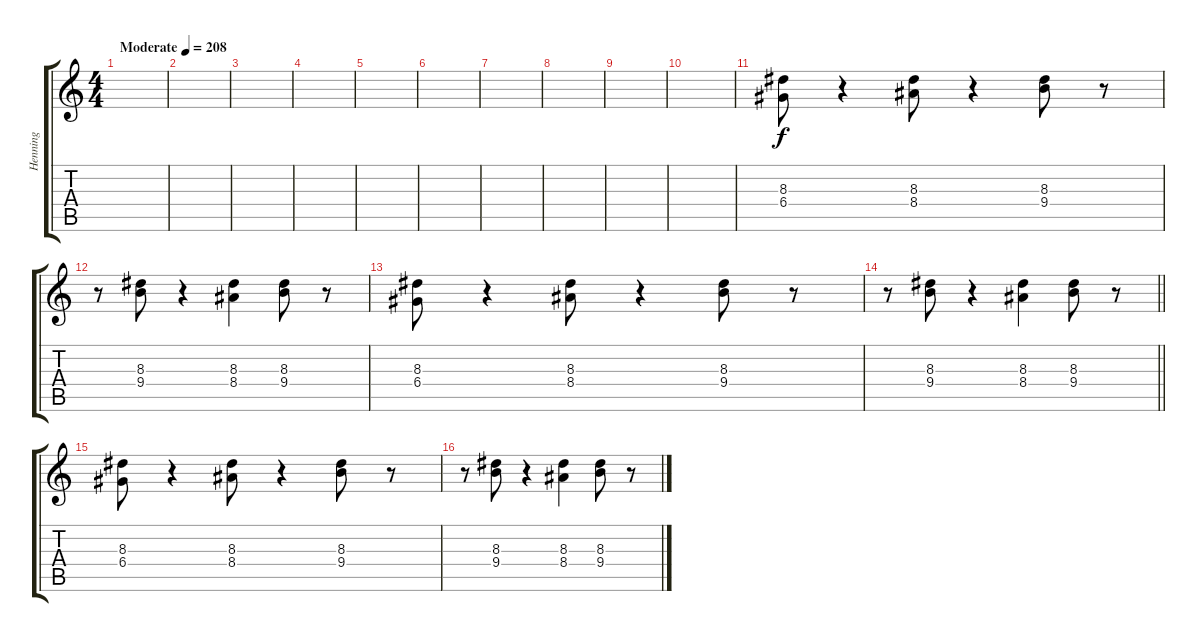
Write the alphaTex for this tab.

\track ("Henning" "Henning") {instrument slapbass2}
\staff {score tabs}
\tuning (E4 B3 G3 D3 A2 D2) {hide}
\ts (4 4)
\tempo (208 "Moderate")
\clef g2
\ks c
|
|
|
|
|
|
|
|
|
|
(8.3 6.4).8 r.4 (8.3 8.4).8 r.4 (8.3 9.4).8 r.8 |
r.8 (8.3 9.4).8 r.4 (8.3 8.4).4 (8.3 9.4).8 r.8 |
(8.3 6.4).8 r.4 (8.3 8.4).8 r.4 (8.3 9.4).8 r.8 |
\barLineRight lightlight
r.8 (8.3 9.4).8 r.4 (8.3 8.4).4 (8.3 9.4).8 r.8 |
(8.3 6.4).8 r.4 (8.3 8.4).8 r.4 (8.3 9.4).8 r.8 |
r.8 (8.3 9.4).8 r.4 (8.3 8.4).4 (8.3 9.4).8 r.8
